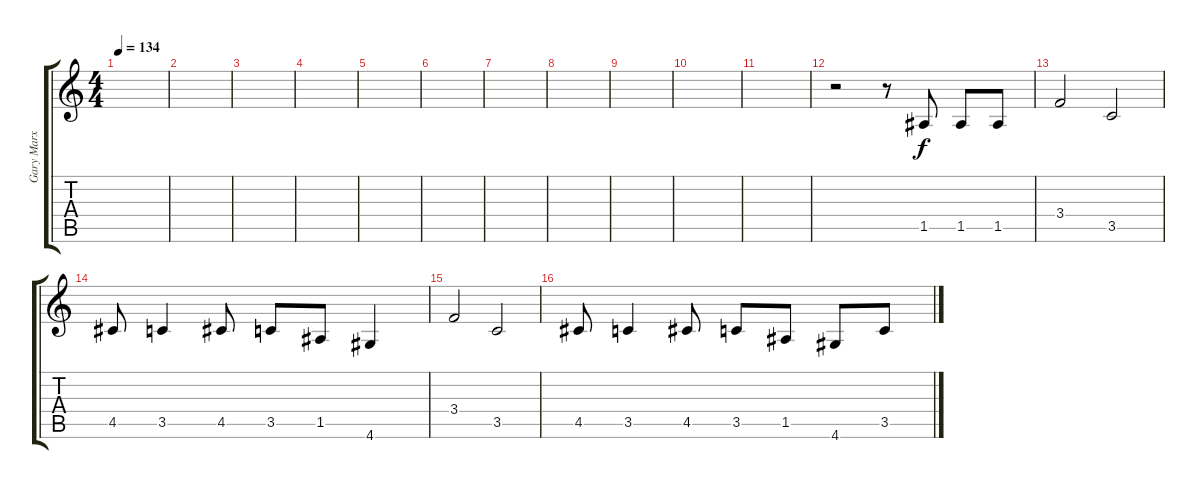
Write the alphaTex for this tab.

\track ("Gary Marx" "Gary Marx") {instrument overdrivenguitar}
\staff {score tabs}
\tuning (E4 B3 G3 D3 A2 E2) {hide}
\ts (4 4)
\tempo 134
\clef g2
\ks c
|
|
|
|
|
|
|
|
|
|
|
r.2 r.8 1.5.8 1.5.8 1.5.8 |
3.4.2 3.5.2 |
4.5.8 3.5.4 4.5.8 3.5.8 1.5.8 4.6.4 |
3.4.2 3.5.2 |
4.5.8 3.5.4 4.5.8 3.5.8 1.5.8 4.6.8 3.5.8
